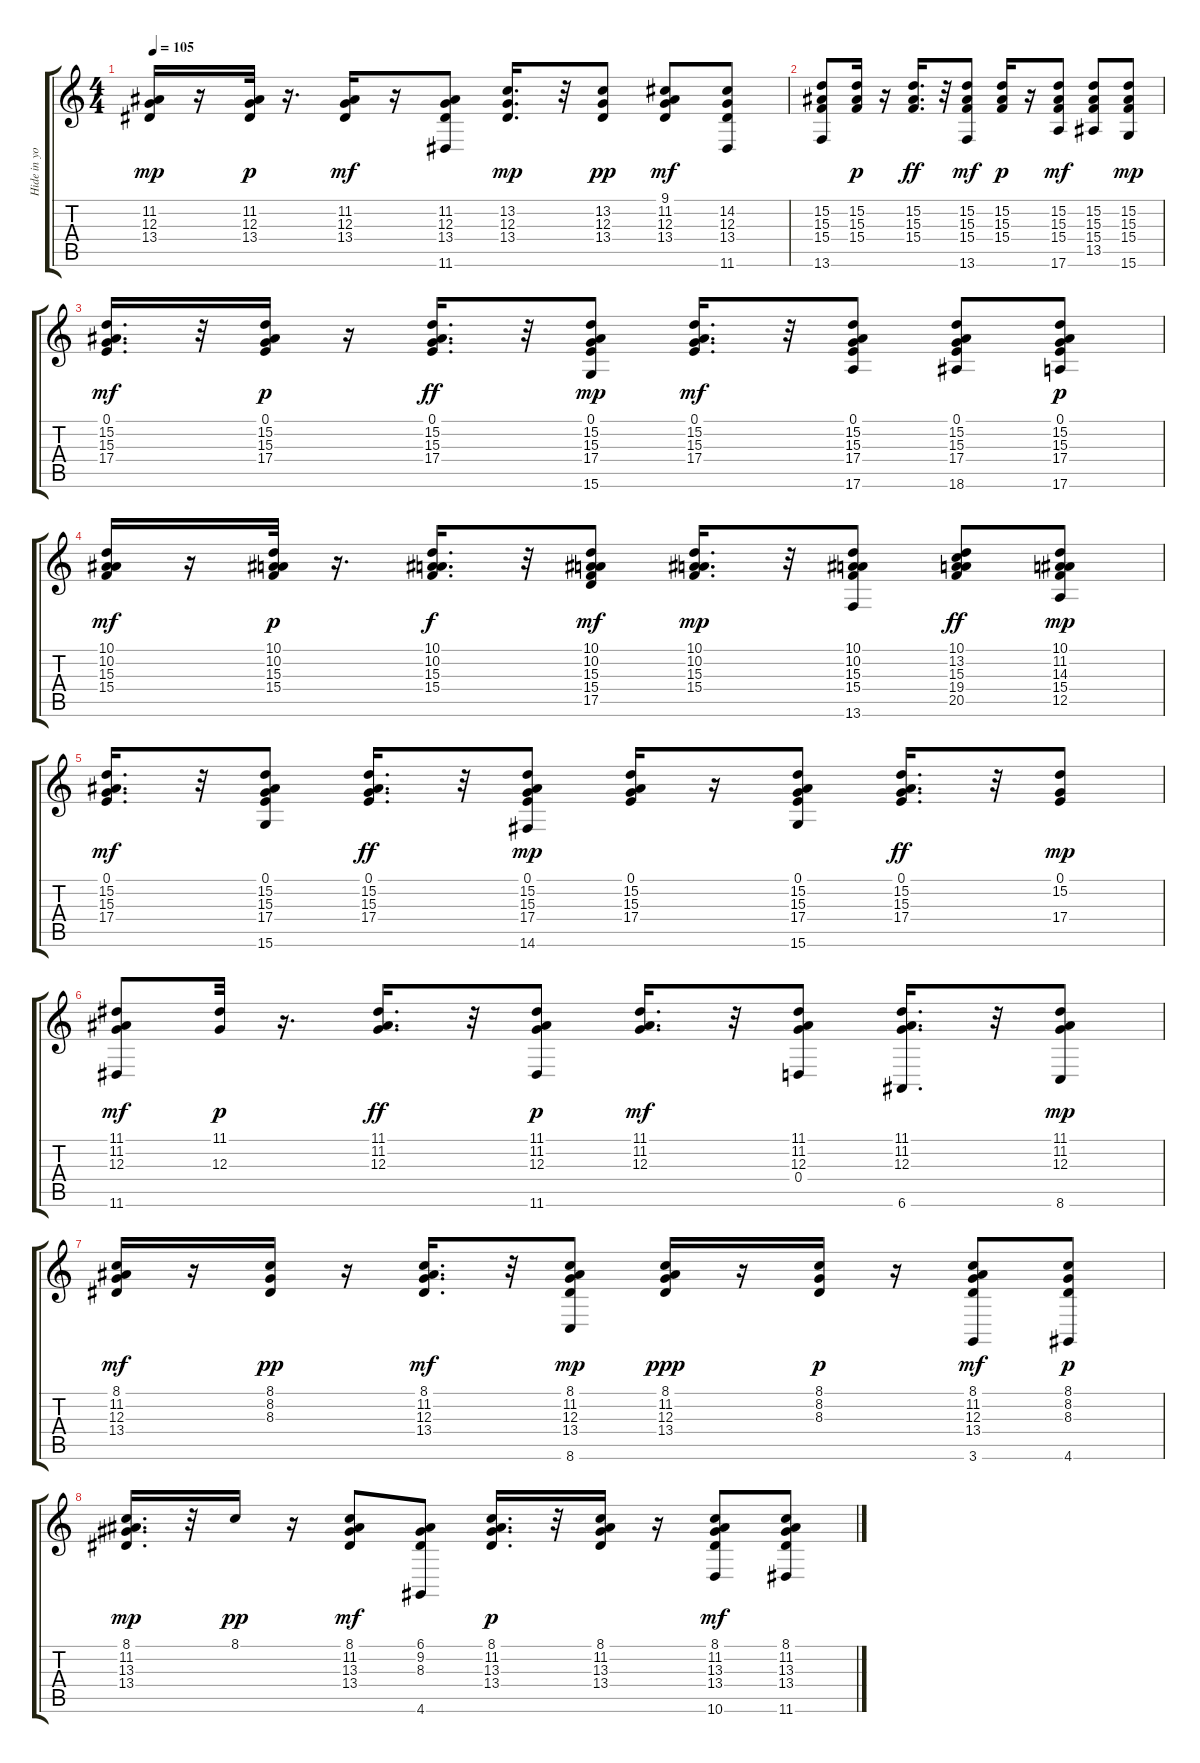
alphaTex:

\track ("Hide in your shell" "Hide in yo") {instrument electricpiano2}
\staff {score tabs}
\tuning (E4 B3 G3 D3 A2 E2) {hide}
\ts (4 4)
\tempo 105
\clef g2
\ks c
(11.2 12.3 13.4).16{dy mp} r.16 (11.2 12.3 13.4).32{dy p} r.16{d} (11.2 12.3 13.4).16{dy mf} r.16 (11.2 12.3 13.4 11.6).8 (13.2 12.3 13.4).16{d dy mp} r.32 (13.2 12.3 13.4).8{dy pp} (9.1 11.2 12.3 13.4).8{dy mf} (14.2 12.3 13.4 11.6).8 |
(15.2 15.3 15.4 13.6).8 (15.2 15.3 15.4).16{dy p} r.16 (15.2 15.3 15.4).16{d dy ff} r.32 (15.2 15.3 15.4 13.6).8{dy mf} (15.2 15.3 15.4).16{dy p} r.16 (15.2 15.3 15.4 17.6).8{dy mf} (15.2 15.3 15.4 13.5).8 (15.2 15.3 15.4 15.6).8{dy mp} |
(0.1 15.2 15.3 17.4).16{d dy mf} r.32 (0.1 15.2 15.3 17.4).16{dy p} r.16 (0.1 15.2 15.3 17.4).16{d dy ff} r.32 (0.1 15.2 15.3 17.4 15.6).8{dy mp} (0.1 15.2 15.3 17.4).16{d dy mf} r.32 (0.1 15.2 15.3 17.4 17.6).8 (0.1 15.2 15.3 17.4 18.6).8 (0.1 15.2 15.3 17.4 17.6).8{dy p} |
(10.1 10.2 15.3 15.4).16{dy mf} r.16 (10.1 10.2 15.3 15.4).32{dy p} r.16{d} (10.1 10.2 15.3 15.4).16{d dy f} r.32 (10.1 10.2 15.3 15.4 17.5).8{dy mf} (10.1 10.2 15.3 15.4).16{d dy mp} r.32 (10.1 10.2 15.3 15.4 13.6).8 (10.1 13.2 15.3 19.4 20.5).8{dy ff} (10.1 11.2 14.3 15.4 12.5).8{dy mp} |
(0.1 15.2 15.3 17.4).16{d dy mf} r.32 (0.1 15.2 15.3 17.4 15.6).8 (0.1 15.2 15.3 17.4).16{d dy ff} r.32 (0.1 15.2 15.3 17.4 14.6).8{dy mp} (0.1 15.2 15.3 17.4).16 r.16 (0.1 15.2 15.3 17.4 15.6).8 (0.1 15.2 15.3 17.4).16{d dy ff} r.32 (0.1 15.2 17.4).8{dy mp} |
(11.1 11.2 12.3 11.6).8{dy mf} (11.1 12.3).32{dy p} r.16{d} (11.1 11.2 12.3).16{d dy ff} r.32 (11.1 11.2 12.3 11.6).8{dy p} (11.1 11.2 12.3).16{d dy mf} r.32 (11.1 11.2 12.3 0.4).8 (11.1 11.2 12.3 6.6).16{d} r.32 (11.1 11.2 12.3 8.6).8{dy mp} |
(8.1 11.2 12.3 13.4).16{dy mf} r.16 (8.1 8.2 8.3).16{dy pp} r.16 (8.1 11.2 12.3 13.4).16{d dy mf} r.32 (8.1 11.2 12.3 13.4 8.6).8{dy mp} (8.1 11.2 12.3 13.4).16{dy ppp} r.16 (8.1 8.2 8.3).16{dy p} r.16 (8.1 11.2 12.3 13.4 3.6).8{dy mf} (8.1 8.2 8.3 4.6).8{dy p} |
(8.1 11.2 13.3 13.4).16{d dy mp} r.32 8.1.16{dy pp} r.16 (8.1 11.2 13.3 13.4).8{dy mf} (6.1 9.2 8.3 4.6).8 (8.1 11.2 13.3 13.4).16{d dy p} r.32 (8.1 11.2 13.3 13.4).16 r.16 (8.1 11.2 13.3 13.4 10.6).8{dy mf} (8.1 11.2 13.3 13.4 11.6).8
